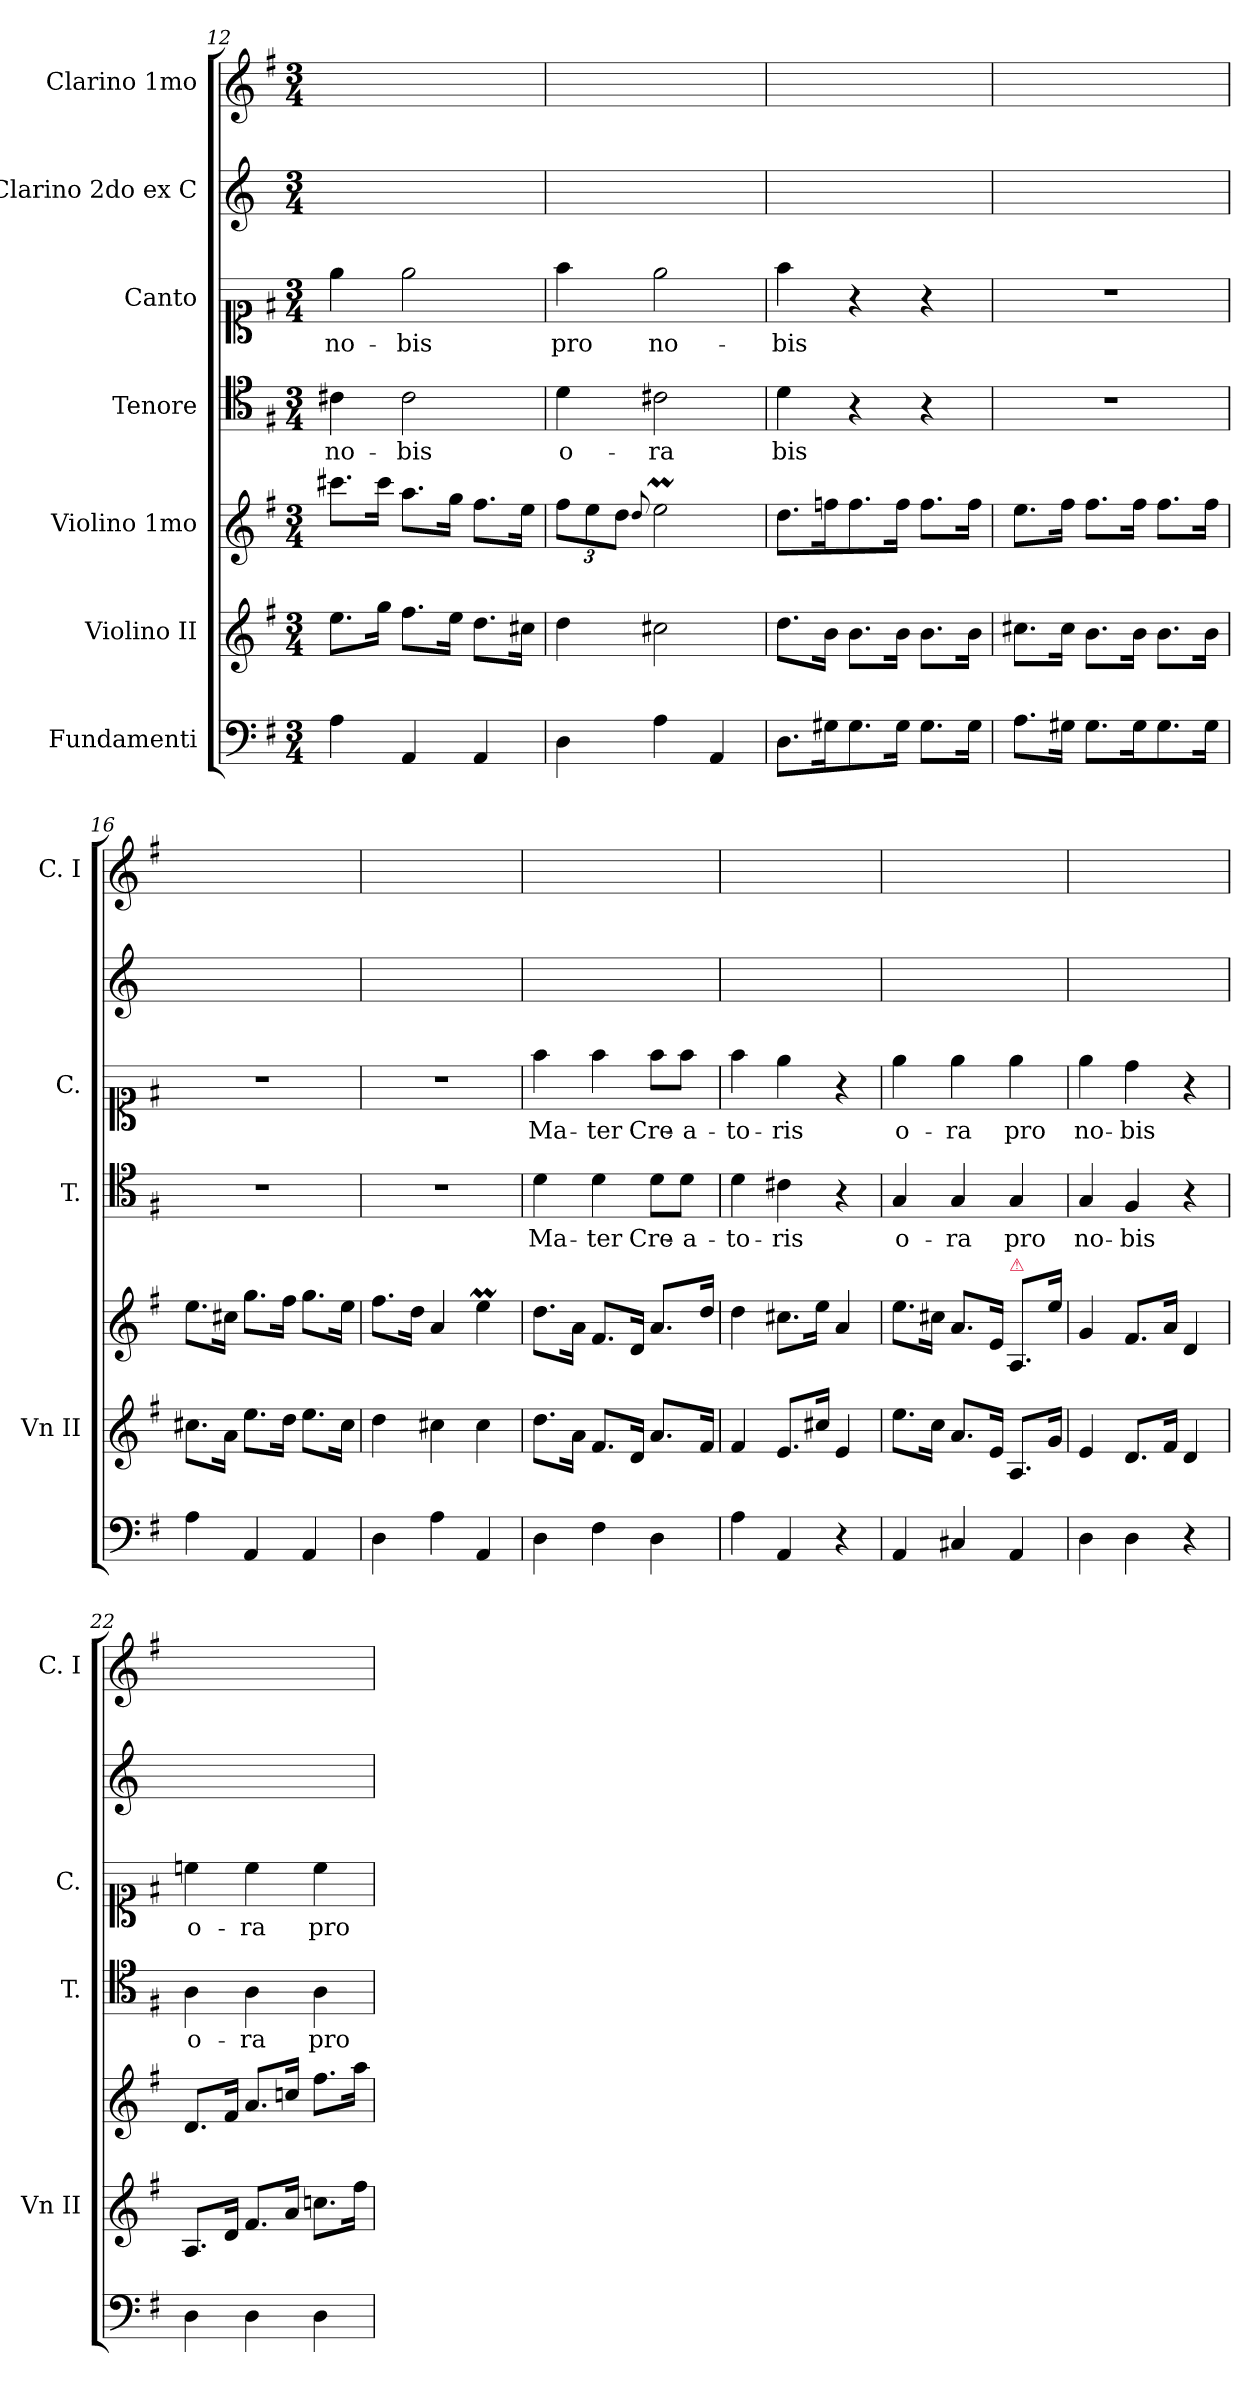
**kern	**kern	**kern	**kern	**text	**kern	**text	**kern	**kern
*part7	*part6	*part5	*part4	*part4	*part3	*part3	*part2	*part1
*staff7	*staff6	*staff5	*staff4	*staff4	*staff3	*staff3	*staff2	*staff1
*I"Fundamenti	*I"Violino II	*I"Violino 1mo	*I"Tenore	*	*I"Canto	*	*I"Clarino 2do ex C	*I"Clarino 1mo
*	*I'Vn II	*	*I'T.	*	*I'C.	*	*	*I'C. I
*clefF4	*clefG2	*clefG2	*clefC4	*	*clefC1	*	*clefG2	*clefG2
*	*	*	*	*	*	*	*ITrd3c5	*
*k[f#]	*k[f#]	*k[f#]	*k[f#]	*	*k[f#]	*	*k[f#]	*k[f#]
*M3/4	*M3/4	*M3/4	*M3/4	*	*M3/4	*	*M3/4	*M3/4
=12	=12	=12	=12	=12	=12	=12	=12	=12
!	!	!	!	!LO:LY:i	!	!LO:LY:i	!	!
4A\	8.ee\L	8.ccc#X\L	4c#X\	no-	4ee\	no-	2.ryy	2.ryy
.	16gg\Jk	16ccc#\Jk	.	.	.	.	.	.
!	!	!	!	!LO:LY:i	!	!LO:LY:i	!	!
4AA/	8.ff#\L	8.aa\L	2c#\	-bis	2ee\	-bis	.	.
.	16ee\Jk	16gg\Jk	.	.	.	.	.	.
4AA/	8.dd\L	8.ff#\L	.	.	.	.	.	.
.	16cc#X\Jk	16ee\Jk	.	.	.	.	.	.
=13	=13	=13	=13	=13	=13	=13	=13	=13
4D\	4dd\	12ff#\L	4d\	o-	4ff#\	pro	2.ryy	2.ryy
.	.	12ee\	.	.	.	.	.	.
.	.	12dd\J	.	.	.	.	.	.
.	.	8qqdd/	.	.	.	.	.	.
4A\	2cc#X\	2eeM\	2c#X\	-ra	2ee\	no-	.	.
4AA/	.	.	.	.	.	.	.	.
=14	=14	=14	=14	=14	=14	=14	=14	=14
8.D\L	8.dd\L	8.dd\L	4d\	bis	4ff#\	-bis	2.ryy	2.ryy
16G#X\K	16b\Jk	16ffn\K	.	.	.	.	.	.
8.G#\	8.b\L	8.ff\	4r	.	4r	.	.	.
16G#\Jk	16b\Jk	16ff\Jk	.	.	.	.	.	.
8.G#\L	8.b\L	8.ff\L	4r	.	4r	.	.	.
16G#\Jk	16b\Jk	16ff\Jk	.	.	.	.	.	.
=15	=15	=15	=15	=15	=15	=15	=15	=15
8.A\L	8.cc#X\L	8.ee\L	2.r	.	2.r	.	2.ryy	2.ryy
16G#X\Jk	16cc#\Jk	16ff#\Jk	.	.	.	.	.	.
8.G#\L	8.b\L	8.ff#\L	.	.	.	.	.	.
16G#\K	16b\Jk	16ff#\Jk	.	.	.	.	.	.
8.G#\	8.b\L	8.ff#\L	.	.	.	.	.	.
16G#\Jk	16b\Jk	16ff#\Jk	.	.	.	.	.	.
=16	=16	=16	=16	=16	=16	=16	=16	=16
4A\	8.cc#X\L	8.ee\L	2.r	.	2.r	.	2.ryy	2.ryy
.	16a\Jk	16cc#X\Jk	.	.	.	.	.	.
4AA/	8.ee\L	8.gg\L	.	.	.	.	.	.
.	16dd\Jk	16ff#\Jk	.	.	.	.	.	.
4AA/	8.ee\L	8.gg\L	.	.	.	.	.	.
.	16cc#\Jk	16ee\Jk	.	.	.	.	.	.
=17	=17	=17	=17	=17	=17	=17	=17	=17
4D\	4dd\	8.ff#\L	2.r	.	2.r	.	2.ryy	2.ryy
.	.	16dd\Jk	.	.	.	.	.	.
4A\	4cc#X\	4a/	.	.	.	.	.	.
4AA/	4cc#\	4eeM\	.	.	.	.	.	.
=18	=18	=18	=18	=18	=18	=18	=18	=18
4D\	8.dd\L	8.dd\L	4d\	Ma-	4ff#\	Ma-	2.ryy	2.ryy
.	16a\Jk	16a\Jk	.	.	.	.	.	.
4F#\	8.f#/L	8.f#/L	4d\	-ter	4ff#\	-ter	.	.
.	16d/Jk	16d/Jk	.	.	.	.	.	.
4D\	8.a/L	8.a/L	8d\L	Cre-	8ff#\L	Cre-	.	.
.	.	.	8d\J	-a-	8ff#\J	-a-	.	.
.	16f#/Jk	16dd/Jk	.	.	.	.	.	.
=19	=19	=19	=19	=19	=19	=19	=19	=19
4A\	4f#/	4dd\	4d\	-to-	4ff#\	-to-	2.ryy	2.ryy
4AA/	8.e/L	8.cc#X\L	4c#X\	-ris	4ee\	-ris	.	.
.	16cc#X/Jk	16ee\Jk	.	.	.	.	.	.
4r	4e/	4a/	4r	.	4r	.	.	.
=20	=20	=20	=20	=20	=20	=20	=20	=20
4AA/	8.ee\L	8.ee\L	4G/	o-	4ee\	o-	2.ryy	2.ryy
.	16cc\Jk	16cc#X\Jk	.	.	.	.	.	.
4C#X/	8.a/L	8.a/L	4G/	-ra	4ee\	-ra	.	.
.	16e/Jk	16e/Jk	.	.	.	.	.	.
!	!	!LO:TX:a:color=crimson:t=⚠	!	!	!	!	!	!
4AA/	8.A/L	8.A/L	4G/	pro	4ee\	pro	.	.
.	16g/Jk	16ee\Jk	.	.	.	.	.	.
=21	=21	=21	=21	=21	=21	=21	=21	=21
4D\	4e/	4g/	4G/	no-	4ee\	no-	2.ryy	2.ryy
4D\	8.d/L	8.f#/L	4F#/	-bis	4dd\	-bis	.	.
.	16f#/Jk	16a/Jk	.	.	.	.	.	.
4r	4d/	4d/	4r	.	4r	.	.	.
=22	=22	=22	=22	=22	=22	=22	=22	=22
!	!	!	!	!LO:LY:i	!	!LO:LY:i	!	!
4D\	8.A/L	8.d/L	4A\	o-	4ccn\	o-	2.ryy	2.ryy
.	16d/Jk	16f#/Jk	.	.	.	.	.	.
!	!	!	!	!LO:LY:i	!	!LO:LY:i	!	!
4D\	8.f#/L	8.a/L	4A\	-ra	4cc\	-ra	.	.
.	16a/Jk	16ccn/Jk	.	.	.	.	.	.
!	!	!	!	!LO:LY:i	!	!LO:LY:i	!	!
4D\	8.ccn\L	8.ff#\L	4A\	pro	4cc\	pro	.	.
.	16ff#\Jk	16aa\Jk	.	.	.	.	.	.
=	=	=	=	=	=	=	=	=
*-	*-	*-	*-	*-	*-	*-	*-	*-
